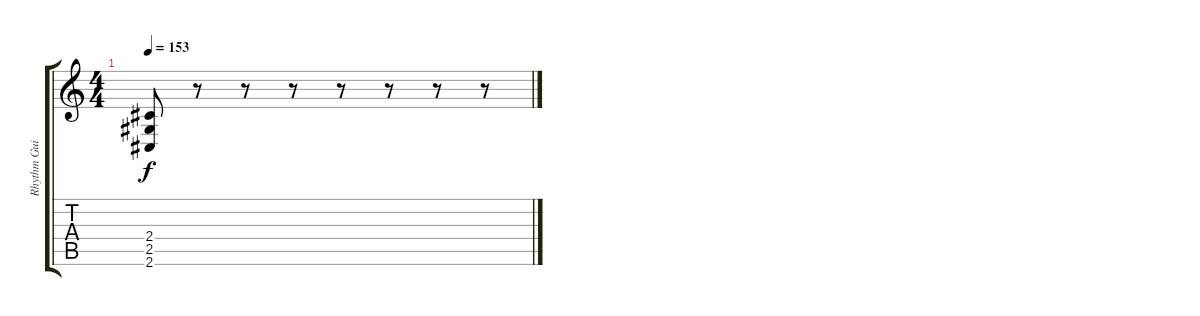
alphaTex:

\track ("Rhythm Guitar" "Rhythm Gui") {instrument distortionguitar}
\staff {score tabs}
\tuning (Db4 Ab3 E3 B2 Gb2 B1) {hide}
\ts (4 4)
\tempo 153
\clef g2
\ks c
(2.4 2.5 2.6).8{dy f} r.8 r.8 r.8 r.8 r.8 r.8 r.8
